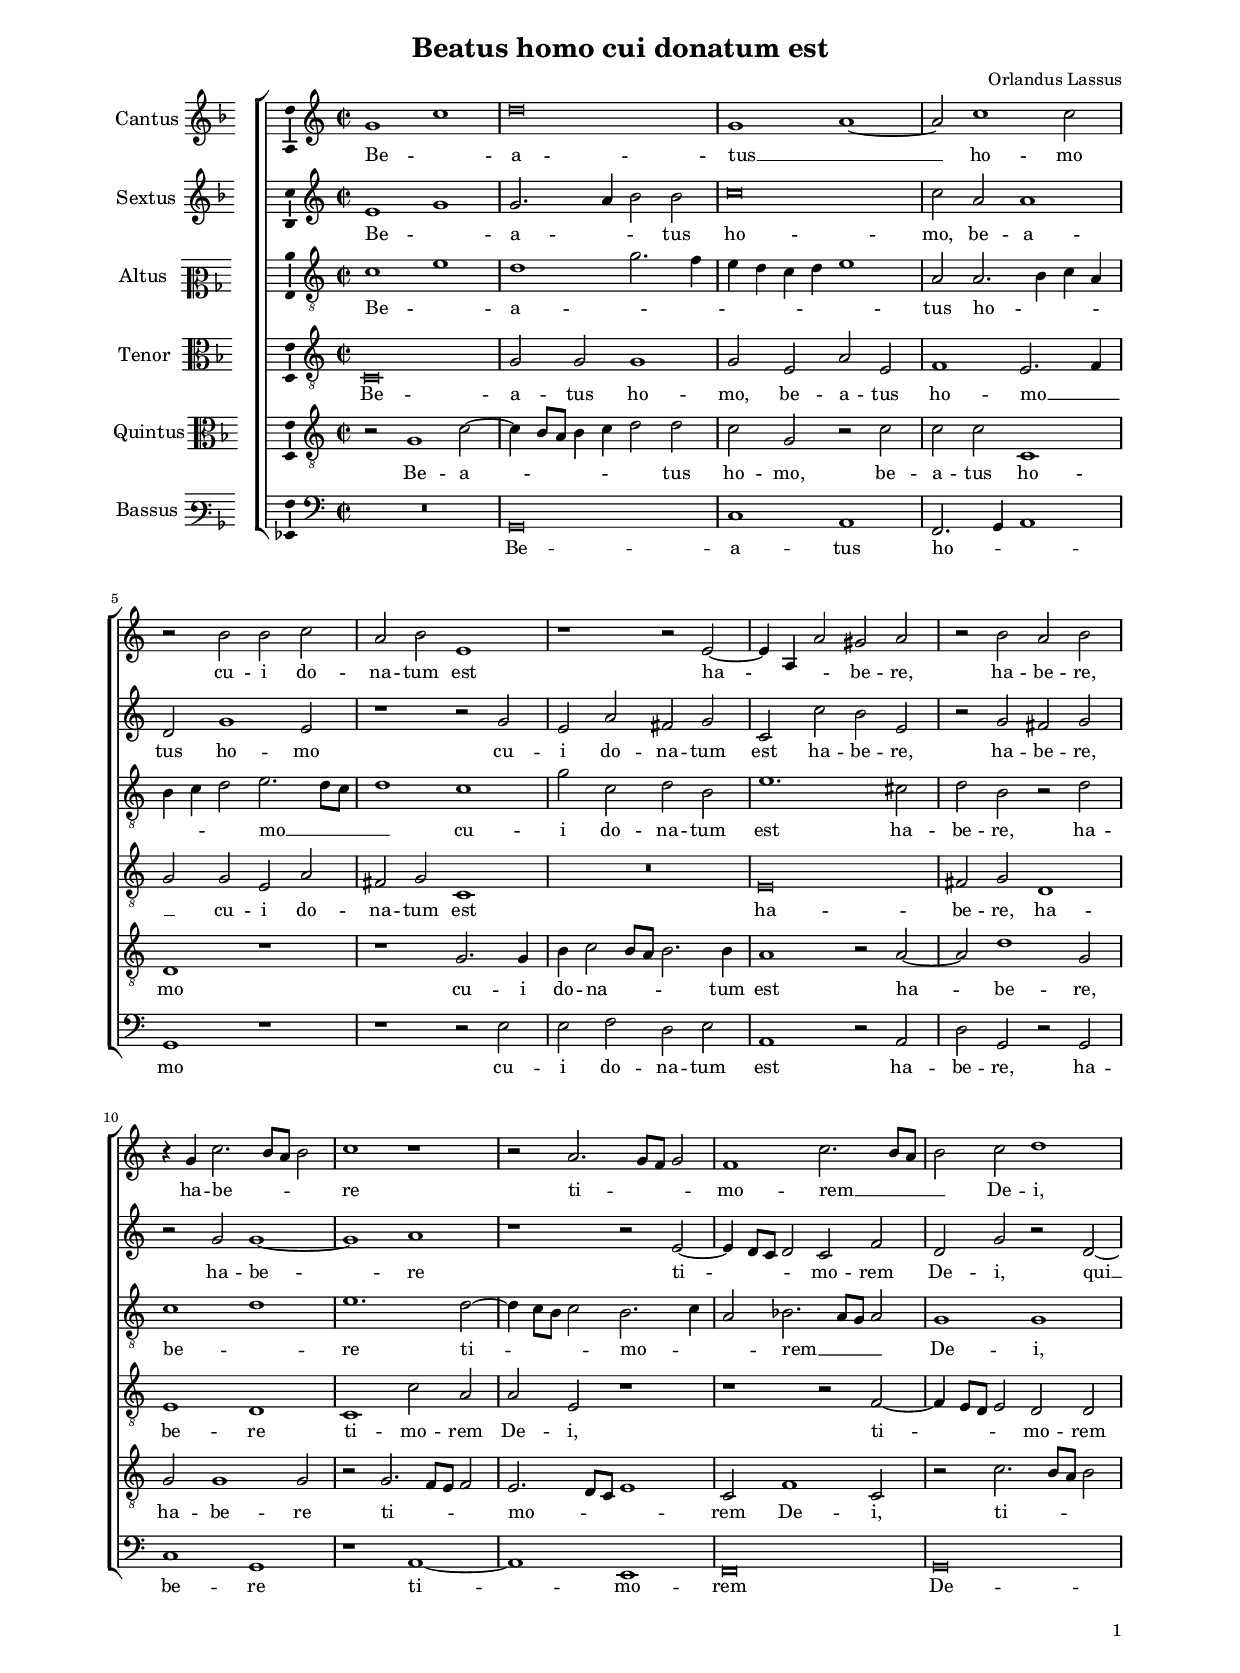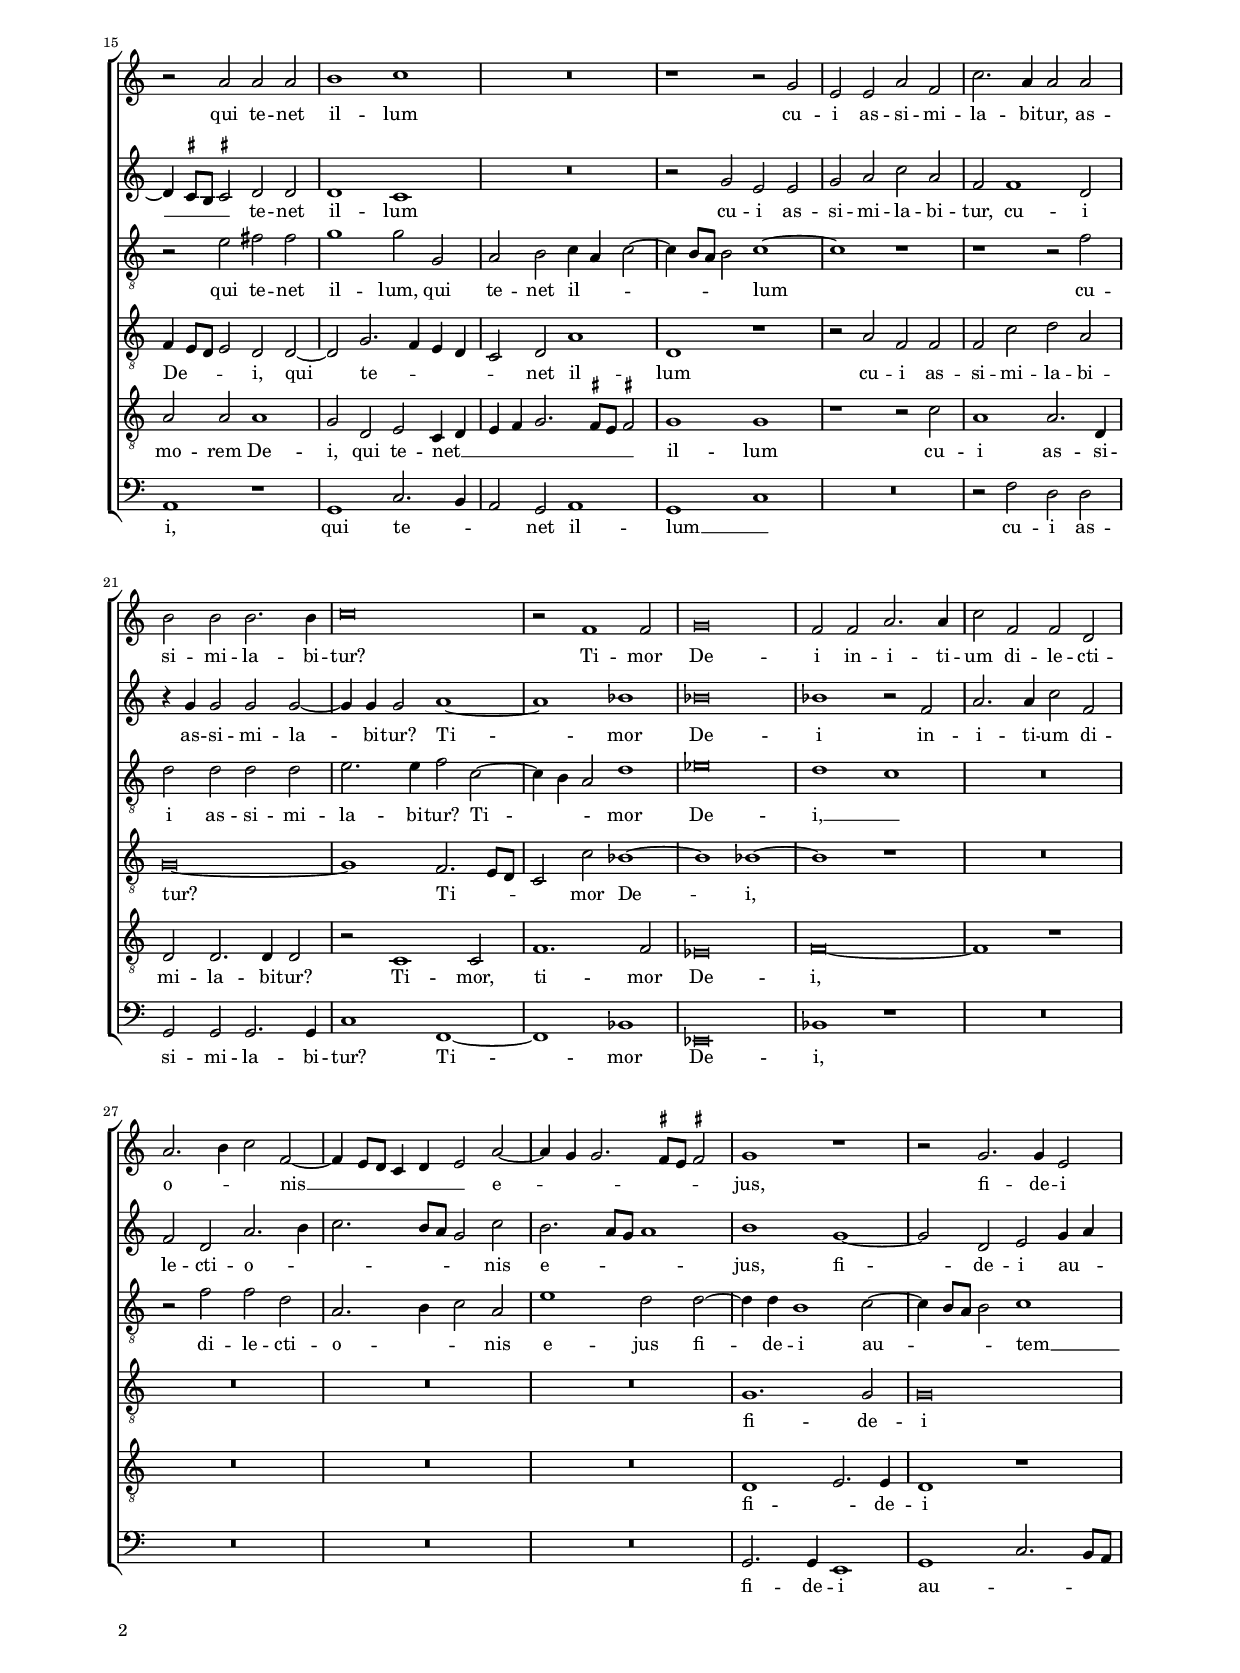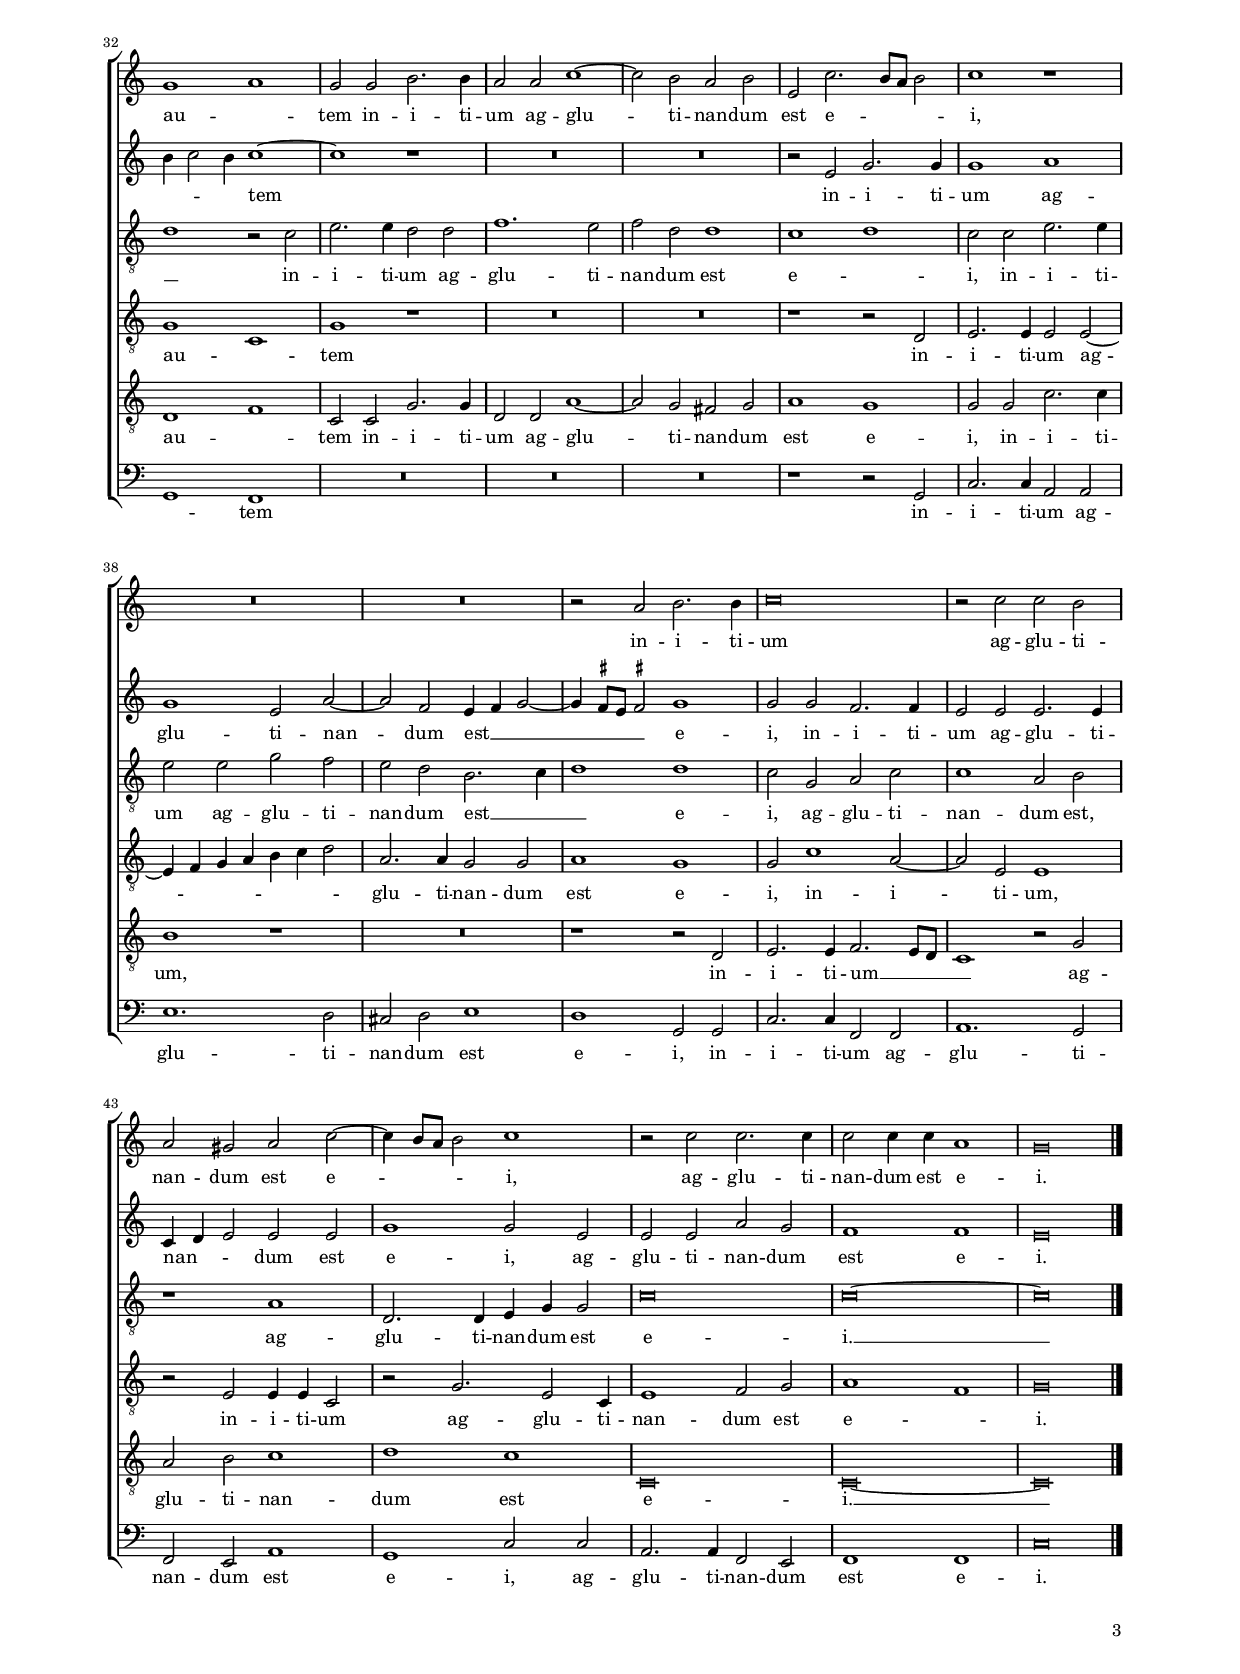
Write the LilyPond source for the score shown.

\header
{
  title="Beatus homo cui donatum est"
  composer="Orlandus Lassus"
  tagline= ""
}

\version "2.22.0"
\include "deutsch.ly"
#(set-global-staff-size 15)
#(ly:set-option 'point-and-click #f)

	
global = {
	\key f \major
	\time 2/2 \set Score.measureLength = #(ly:make-moment 2/1)
    \set Score.tempoHideNote = ##t
    \tempo 2 = 90
	\skip 1*2*47 \bar "|."
	}

	ficta = { \once \set suggestAccidentals = ##t }
	
	forget = #(define-music-function (music) (ly:music?) #{
		\accidentalStyle forget
		$music
		\accidentalStyle default
		#})
    
    m = \melisma
    me = \melismaEnd


\paper
	{
	top-margin = 1.5 \cm
	bottom-margin = 1 \cm
	left-margin = 2 \cm
	right-margin = 2 \cm
	ragged-bottom = ##f
	ragged-last-bottom = ##t
	print-page-number = ##f
	system-system-spacing = #'((basic-distance . 17) (minimum-distance . 14) (padding . 6) (strechability . 250))
    oddFooterMarkup=\markup   \fill-line { "" \fromproperty #'page:page-number-string }
    evenFooterMarkup=\markup  \fill-line { \fromproperty #'page:page-number-string "" }
    last-bottom-spacing = #'((basic-distance . 12) (minimum-distance . 7) (padding . 4))
	systems-per-page = 3
%   page-count = 4
%	min-systems-per-page = 3
	}


incipitcantus = \markup { \score {
	{
	\set Staff.instrumentName = \markup { \fontsize #1 "Cantus" }
	\key f \major
	\clef violin
	s4 \bar ""
	}
	\layout  {
	raggedright = ##t
	indent= 1.2 \cm
	line-width = 1.7\cm
	\context { \Staff \remove Time_signature_engraver }
	\override Staff.Clef.Y-extent = #'(0 . 0)
	}} \hspace #1 }
	

incipitsextus = \markup { \score {
	{
	\set Staff.instrumentName = \markup { \fontsize #1 "Sextus" }
	\key f \major
	\clef violin
	s4 \bar ""
	}
	\layout  {
	raggedright = ##t
	indent= 1.2 \cm
	line-width = 1.7\cm
	\context { \Staff \remove Time_signature_engraver }
	\override Staff.Clef.Y-extent = #'(0 . 0)
	}} \hspace #1 }
      
      
incipitaltus = \markup { \score {
	{
	\set Staff.instrumentName = \markup { \fontsize #1 "Altus" }
	\key f \major
	\clef mezzosoprano
	s4 \bar ""
	}
	\layout  {
	raggedright = ##t
	indent= 1.2 \cm
	line-width = 1.7\cm
	\context { \Staff \remove Time_signature_engraver }
	\override Staff.Clef.Y-extent = #'(0 . 0)
	}} \hspace #1 }


incipittenor = \markup { \score {
	{
	\set Staff.instrumentName = \markup { \fontsize #1 "Tenor" }
	\key f \major
	\clef alto
	s4 \bar ""
	}
	\layout  {
	raggedright = ##t
	indent= 1.2 \cm
	line-width = 1.7\cm
	\context { \Staff \remove Time_signature_engraver }
	\override Staff.Clef.Y-extent = #'(0 . 0)
	}} \hspace #1 }
      
      
incipitquintus = \markup { \score {
	{
	\set Staff.instrumentName = \markup { \fontsize #1 "Quintus" }
	\key f \major
	\clef alto
	s4 \bar ""
	}
	\layout  {
	raggedright = ##t
	indent= 1.2 \cm
	line-width = 1.7\cm
	\context { \Staff \remove Time_signature_engraver }
	\override Staff.Clef.Y-extent = #'(0 . 0)
	}} \hspace #1 }
      
      
incipitbassus = \markup { \score {
	{
	\set Staff.instrumentName = \markup { \fontsize #1 "Bassus" }
	\key f \major
	\clef varbaritone
	s4 \bar ""
	}
	\layout  {
	raggedright = ##t
	indent= 1.2 \cm
	line-width = 1.7\cm
	\context { \Staff \remove Time_signature_engraver }
	\override Staff.Clef.Y-extent = #'(0 . 0)
	}} \hspace #1 }


cantus = \relative c''
	{
	c1 \m f \me
	g\breve
	c,1 \m d~
	d2 \me f1 f2
%5
	r2 e e f |
	d2 e a,1
	r1 r2 a~
	a4 \m d, d'2 \me cis d
	r2 e d e
%10
	r4 c f2. \m e8 d e2 \me |
	f1 r
	r2 d2. \m c8 b c2 \me
	b1 f'2. \m e8 d
	e2 \me f g1
%15
	r2 d d d |
	e1 f
	R\breve
	r1 r2 c
	a2 a d b
%20
	f'2. d4 d2 d |
	e2 e e2. e4
	f\breve
	r2 b,1 b2
	c\breve
%25
	b2 b d2. d4 |
	f2 b, b g
	d'2. \m e4 f2 \me b,~
	b4 \m a8 g f4 g a2 \me d~
	d4 \m c c2. \ficta h8 a \ficta h!2 \me
%30
	c1 r |
	r2 c2. c4 a2
	c1 \m d \me
	c2 c e2. e4
	d2 d f1~
%35
	f2 e d e |
	a,2 f'2. \m e8 d e2 \me
	f1 r
	R\breve
	R\breve
%40
	r2 d e2. e4 |
	f\breve
	r2 f f e
	d2 cis d f~
	f4 \m e8 d e2 \me f1
%45
	r2 f f2. f4 |
	f2 f4 f d1
	c\breve
	}
	

sextus = \relative c''
	{
	a1 \m c \me
	c2. \m d4 e2 \me e
	f\breve
	f2 d d1
%5
	g,2 c1 a2 |
	r1 r2 c
	a2 d h c
	f,2 f' e a,
	r2 c h c
%10
	r2 c c1~ |
	c1 d
	r1 r2 a~
	a4 \m g8 f g2 \me f b
	g2 c r g~
%15
	g4 \m \ficta fis8 e \ficta fis!2 \me g g |
	g1 f
	R\breve
	r2 c' a a
	c2 d f d
%20
	b2 b1 g2 |
	r4 c c2 c c2~
	c4 c c2 d1~
	d1 es
	es\breve
%25
	es1 r2 b |
	d2. d4 f2 b,
	b2 g d'2. \m e4
	f2. e8 d c2 \me f
	e2. \m d8 c d1 \me
%30
	e1 c~ |
	c2 g a c4 \m d
	e4 f2 e4 \me f1~
	f1 r
	R\breve
%35
	R\breve |
	r2 a, c2. c4
	c1 d
	c1 a2 d~
	d2 b a4 \m b c2~
%40
	c4 \ficta h8 a \ficta h!2 \me c1 |
	c2 c b2. b4
	a2 a a2. a4
	f4 \m g a2 \me a a
	c1 c2 a
%45
	a2 a d c |
	b1 b
	a\breve
	}

altus = \relative c'
    {
	f1 \m a \me
	g1 \m c2. b4
	a4 g f g a1 \me
	d,2 d2. \m e4 f d
%5
	e4 f g2 \me a2. \m g8 f |
	g1 \me f
	c'2 f, g e
	a1. fis2
	g2 e r g
%10
	f1 \m g \me |
	a1. g2~
	g4 \m f8 e f2 \me e2. \m f4
	d2 \me es2. \m d8 c d2 \me
	c1 c
%15
	r2 a' h h |
	c1 c2 c,
	d2 e f4 \m d f2~
	f4 e8 d e2 \me f1~
	f1 r
%20
	r1 r2 b |
	g2 g g g
	a2. a4 b2 f~
	f4 \m e d2 \me g1
	as\breve
%25
	g1 \m f \me |
	R\breve
	r2 b b g
	d2. \m e4 f2 \me d
	a'1 g2 g~
%30
	g4 g e1 f2~ |
	f4 \m e8 d e2 \me f1 \m
	g1 \me r2 f
	a2. a4 g2 g
	b1. a2
%35
	b2 g g1 |
	f1 \m g \me
	f2 f a2. a4
	a2 a c b
	a2 g e2. \m f4
%40
	g1 \me g |
	f2 c d f
	f1 d2 e
	r1 d
	g,2. g4 a c c2
%45
	f\breve |
	f\breve~
	f\breve
	}


tenor = \relative c
	{
	f\breve
	c'2 c c1
	c2 a d a
	b1 a2. \m b4
%5
	c2 \me c a d |
	h2 c f,1
	R\breve
	a\breve
	h2 c g1
%10
	a1 g |
	f1 f'2 d
	d2 a r1
	r1 r2 b~
	b4 \m a8 g a2 \me g g
%15
	b4 \m a8 g a2 \me g g~ |
	g2 c2. \m b4 a g
	f2 \me g d'1
	g,1 r
	r2 d' b b
%20
	b2 f' g d |
	c\breve~
	c1 b2. \m a8 g
	f2 \me f' es1~
	es1 es~
%25
	es1 r
	R\breve
	R\breve
	R\breve
	R\breve
%30
	c1. c2 |
	c\breve
	c1 \m f, \me
	c'1 r
	R\breve
%35
	R\breve |
	r1 r2 g
	a2. a4 a2 a~
	a4 \m b c d e f g2 \me
	d2. d4 c2 c
%40
	d1 c |
	c2 f1 d2~
	d2 a a1
	r2 a a4 a f2
	r2 c'2. a2 f4
%45
	a1 b2 c |
	d1 \m b \me
	c\breve
	}

	
quintus = \relative c'
	{
	r2 c1 f2~
	f4 \m e8 d e4 f g2 \me g
	f2 c r f
	f2 f f,1
%5
	g1 r |
	r1 c2. c4
	e4 f2 \m e8 d e2. \me e4
	d1 r2 d~
	d2 g1 c,2
%10
	c2 c1 c2 |
	r2 c2. \m b8 a b2 \me
	a2. \m g8 f a1 \me
	f2 b1 f2
	r2 f'2. \m e8 d e2 \me
%15
	d2 d d1 |
	c2 g a f4 \m g
	a4 b c2. \ficta h8 a \ficta h!2 \me 
	c1 c
	r1 r2 f
%20
	d1 d2. g,4 |
	g2 g2. g4 g2
	r2 f1 f2
	b1. b2
	as\breve
%25
	b\breve~ |
	b1 r
	R\breve
	R\breve
	R\breve
%30
	g1 \m a2. \me a4 |
	g1 r
	g1 \m b \me
	f2 f c'2. c4
	g2 g d'1~
%35
	d2 c h c |
	d1 c
	c2 c f2. f4
	e1 r
	R\breve
%40
	r1 r2 g, |
	a2. a4 b2. \m a8 g
	f1 \me r2 c'
	d2 e f1
	g1 f
%45
	f,\breve
	f\breve~
	f\breve
	}


bassus = \relative c
	{
	R\breve
	c\breve
	f1 d
	b2. \m c4 d1 \me
%5
	c1 r 
	r1 r2 a'
	a2 b g a
	d,1 r2 d
	g2 c, r c
%10
	f1 c |
	r1 d~
	d1 a
	b\breve
	c\breve
%15
	d1 r |
	c1 f2. \m e4
	d2 \me c d1
	c1 \m f \me
	R\breve
%20
	r2 b g g |
	c,2 c c2. c4
	f1 b,~
	b1 es
	as,\breve
%25
	es'1 r |
	R\breve
	R\breve
	R\breve
	R\breve
%30
	c2. c4 a1 |
	c1 \m f2. e8 d
	c1 \me b
	R\breve
	R\breve
%35
	R\breve |
	r1 r2 c
	f2. f4 d2 d
	a'1. g2
	fis2 g a1
%40
	g1 c,2 c |
	f2. f4 b,2 b
	d1. c2
	b2 a d1
	c1 f2 f
%45
	d2. d4 b2 a
	b1 b
	f'\breve
	}
	
lyricscantus = \lyricmode {
	Be -- a -- tus __ ho -- mo cu -- i do -- na -- tum est ha -- be -- re,
	ha -- be -- re,
	ha -- be -- re
	ti -- mo -- rem __ De -- i,
	qui te -- net il -- lum
	cu -- i as -- si -- mi -- la -- bi -- tur,
	as -- si -- mi -- la -- bi -- tur?
	Ti -- mor De -- i in -- i -- ti -- um di -- le -- cti -- o -- nis __ e -- jus,
	fi -- de -- i au -- tem in -- i -- ti -- um ag -- glu -- ti -- nan -- dum est e -- i,
	in -- i -- ti -- um ag -- glu -- ti -- nan -- dum est e -- i,
	ag -- glu -- ti -- nan -- dum est e -- i.
	}

	
lyricssextus = \lyricmode {
	Be -- a -- tus ho -- mo,
	be -- a -- tus ho -- mo cu -- i do -- na -- tum est ha -- be -- re,
	ha -- be -- re,
	ha -- be -- re
	ti -- mo -- rem De -- i,
	qui __ te -- net il -- lum
	cu -- i as -- si -- mi -- la -- bi -- tur,
	cu -- i as -- si -- mi -- la -- bi -- tur?
	Ti -- mor De -- i in -- i -- ti -- um di -- le -- cti -- o -- nis e -- jus,
	fi -- de -- i au -- tem in -- i -- ti -- um ag -- glu -- ti -- nan -- dum est __ e -- i,
	in -- i -- ti -- um ag -- glu -- ti -- nan -- dum est e -- i,
	ag -- glu -- ti -- nan -- dum est e -- i.
	}
	
	
lyricsaltus = \lyricmode {
	Be -- a -- tus ho -- mo __ cu -- i do -- na -- tum est ha -- be -- re,
	ha -- be -- re
	ti -- mo -- rem __ De -- i,
	qui te -- net il -- lum,
	qui te -- net il -- lum
	cu -- i as -- si -- mi -- la -- bi -- tur?
	Ti -- mor De -- i, __ 
	di -- le -- cti -- o -- nis e -- jus
	fi -- de -- i au -- tem __ in -- i -- ti -- um ag -- glu -- ti -- nan -- dum est e -- i,
	in -- i -- ti -- um ag -- glu -- ti -- nan -- dum est __ e -- i,
	ag -- glu -- ti -- nan -- dum est,
	ag -- glu -- ti -- nan -- dum est e -- i. __
	}
	

lyricstenor = \lyricmode {
	Be -- a -- tus ho -- mo,
	be -- a -- tus ho -- mo __ cu -- i do -- na -- tum est ha -- be -- re,
	ha -- be -- re
	ti -- mo -- rem De -- i,
	ti -- mo -- rem De -- i,
	qui te -- net il -- lum
	cu -- i as -- si -- mi -- la -- bi -- tur?
	Ti -- mor De -- i,
	fi -- de -- i au -- tem in -- i -- ti -- um ag -- glu -- ti -- nan -- dum est e -- i,
	in -- i -- ti -- um,
	in -- i -- ti -- um
	ag -- glu -- ti -- nan -- dum est e -- i.
	}

	
lyricsquintus = \lyricmode {
	Be -- a -- tus ho -- mo,
	be -- a -- tus ho -- mo cu -- i do -- na -- tum est ha -- be -- re,
	ha -- be -- re
	ti -- mo -- rem De -- i,
	ti -- mo -- rem De -- i,
	qui te -- net __ il -- lum
	cu -- i as -- si -- mi -- la -- bi -- tur?
	Ti -- mor,
	ti -- mor De -- i,
	fi -- de -- i au -- tem in -- i -- ti -- um ag -- glu -- ti -- nan -- dum est e -- i,
	in -- i -- ti -- um,
	in -- i -- ti -- um __
	ag -- glu -- ti -- nan -- dum est e -- i. __
	}
	
	
lyricsbassus = \lyricmode {
	Be -- a -- tus ho -- mo cu -- i do -- na -- tum est ha -- be -- re,
	ha -- be -- re
	ti -- mo -- rem De -- i,
	qui te -- net il -- lum __
	cu -- i as -- si -- mi -- la -- bi -- tur?
	Ti -- mor De -- i,
	fi -- de -- i au -- tem in -- i -- ti -- um ag -- glu -- ti -- nan -- dum est e -- i,
	in -- i -- ti -- um ag -- glu -- ti -- nan -- dum est e -- i,
	ag -- glu -- ti -- nan -- dum est e -- i.
	}
	

\score
{  
    \transpose f c {
	\new ChoirStaff \with { \override StaffGrouper.staff-staff-spacing.basic-distance = #12 }
	<<
	
	\new Staff << \global
	\new Voice="v1" {
		\set Staff.instrumentName=\incipitcantus
		\set Staff.midiInstrument = "reed organ"
		\clef "treble"
		\cantus }
	\new Lyrics \lyricsto "v1" {\lyricscantus }
	>>
	
	
	\new Staff << \global
	\new Voice="v6" {
		\set Staff.instrumentName=\incipitsextus
		\set Staff.midiInstrument = "reed organ"
		\clef "treble" 
		\sextus}
	\new Lyrics \lyricsto "v6" {\lyricssextus }
	>>

	
	\new Staff << \global
	\new Voice="v2" {
		\set Staff.instrumentName=\incipitaltus
		\set Staff.midiInstrument = "reed organ"
        \clef "G_8"
		\altus}
	\new Lyrics \lyricsto "v2" {\lyricsaltus }
	>>

	
	\new Staff << \global
	\new Voice="v3" {
		\set Staff.instrumentName=\incipittenor
		\set Staff.midiInstrument = "reed organ"
		\clef "G_8"
		\tenor }
	\new Lyrics \lyricsto "v3" {\lyricstenor }
	>>
	
	
	\new Staff << \global
	\new Voice="v5" {
		\set Staff.instrumentName=\incipitquintus
		\set Staff.midiInstrument = "reed organ"
		\clef "G_8"
		\quintus}
	\new Lyrics \lyricsto "v5" {\lyricsquintus }
	>>
	
	
	\new Staff << \global
	\new Voice="v4" {
		\set Staff.instrumentName=\incipitbassus
		\set Staff.midiInstrument = "reed organ"
		\clef "bass" 
		\bassus }
	\new Lyrics \lyricsto "v4" {\lyricsbassus}
	>>
	
	>>
    } % transpose
        
	\layout
	{
	indent = 2.5 \cm
%   \context { \Lyrics \override VerticalAxisGroup.nonstaff-relatedstaff-spacing.padding = #1.3 }
	\context { \Staff \override TimeSignature.break-visibility = #end-of-line-invisible }
    \context { \Staff \consists "Ambitus_engraver" }
	\context { \Score \override BarNumber.padding = #2 }
	\context { \Voice \override NoteHead.style = #'baroque }
	}
	
\midi
	{
	}
	
}


% EOF
